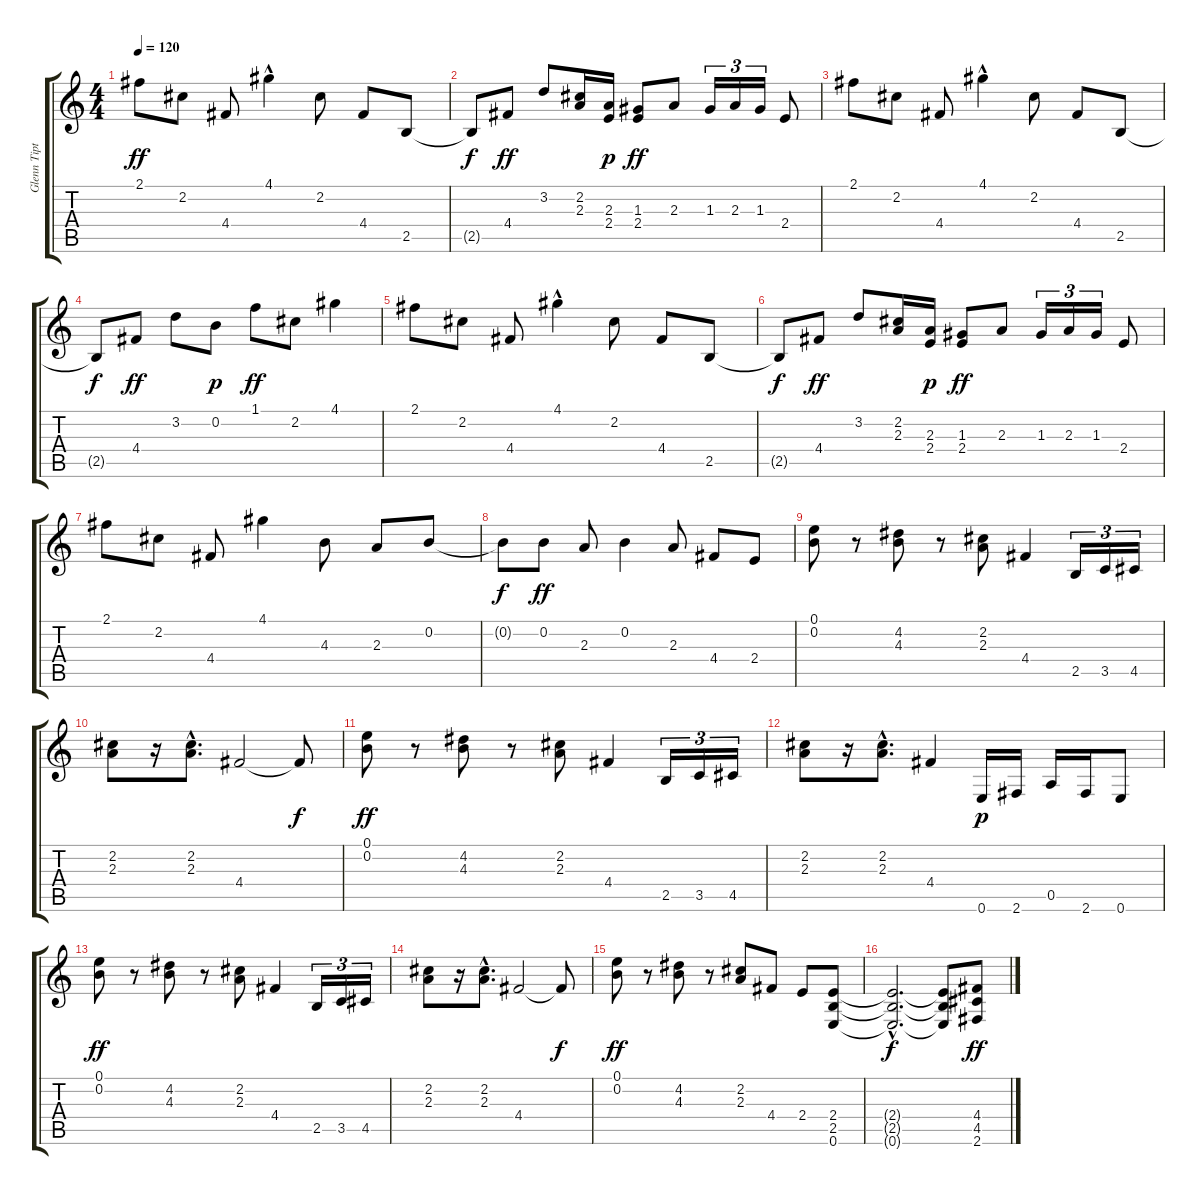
\track ("Glenn Tipton" "Glenn Tipt") {instrument distortionguitar}
\staff {score tabs}
\tuning (E4 B3 G3 D3 A2 E2) {hide}
\ts (4 4)
\tempo 120
\clef g2
\ks c
2.1.8{dy ff instrument distortionguitar} 2.2.8 4.4.8 4.1{hac}.4 2.2.8 4.4.8 2.5.8 |
2.5{t}.8{dy f} 4.4.8{dy ff} 3.2.8 (2.2 2.3).16 (2.3 2.4).16{dy p} (1.3 2.4).8{dy ff} 2.3.8 1.3.16{tu (3 2)} 2.3.16{tu (3 2)} 1.3.16{tu (3 2)} 2.4.8 |
2.1.8 2.2.8 4.4.8 4.1{hac}.4 2.2.8 4.4.8 2.5.8 |
2.5{t}.8{dy f} 4.4.8{dy ff} 3.2.8 0.2.8{dy p} 1.1.8{dy ff} 2.2.8 4.1.4 |
2.1.8 2.2.8 4.4.8 4.1{hac}.4 2.2.8 4.4.8 2.5.8 |
2.5{t}.8{dy f} 4.4.8{dy ff} 3.2.8 (2.2 2.3).16 (2.3 2.4).16{dy p} (1.3 2.4).8{dy ff} 2.3.8 1.3.16{tu (3 2)} 2.3.16{tu (3 2)} 1.3.16{tu (3 2)} 2.4.8 |
2.1.8 2.2.8 4.4.8 4.1.4 4.3.8 2.3.8 0.2.8 |
0.2{t}.8{dy f} 0.2.8{dy ff} 2.3.8 0.2.4 2.3.8 4.4.8 2.4.8 |
(0.1 0.2).8 r.8 (4.2 4.3).8 r.8 (2.2 2.3).8 4.4.4 2.5.16{tu (3 2)} 3.5.16{tu (3 2)} 4.5.16{tu (3 2)} |
(2.2 2.3).8 r.16 (2.2{hac} 2.3{hac}).8{d} 4.4.2 4.4{t}.8{dy f} |
(0.1 0.2).8{dy ff} r.8 (4.2 4.3).8 r.8 (2.2 2.3).8 4.4.4 2.5.16{tu (3 2)} 3.5.16{tu (3 2)} 4.5.16{tu (3 2)} |
(2.2 2.3).8 r.16 (2.2{hac} 2.3{hac}).8{d} 4.4.4 0.6.16{dy p} 2.6.16 0.5.16 2.6.16 0.6.8 |
(0.1 0.2).8{dy ff} r.8 (4.2 4.3).8 r.8 (2.2 2.3).8 4.4.4 2.5.16{tu (3 2)} 3.5.16{tu (3 2)} 4.5.16{tu (3 2)} |
(2.2 2.3).8 r.16 (2.2{hac} 2.3{hac}).8{d} 4.4.2 4.4{t}.8{dy f} |
(0.1 0.2).8{dy ff} r.8 (4.2 4.3).8 r.8 (2.2 2.3).8 4.4.8 2.4.8 (2.4 2.5 0.6).8 |
(2.4{hac t} 2.5{hac t} 0.6{hac t}).2{d dy f} (2.4{t} 2.5{t} 0.6{t}).8 (4.4 4.5 2.6).8{dy ff}
